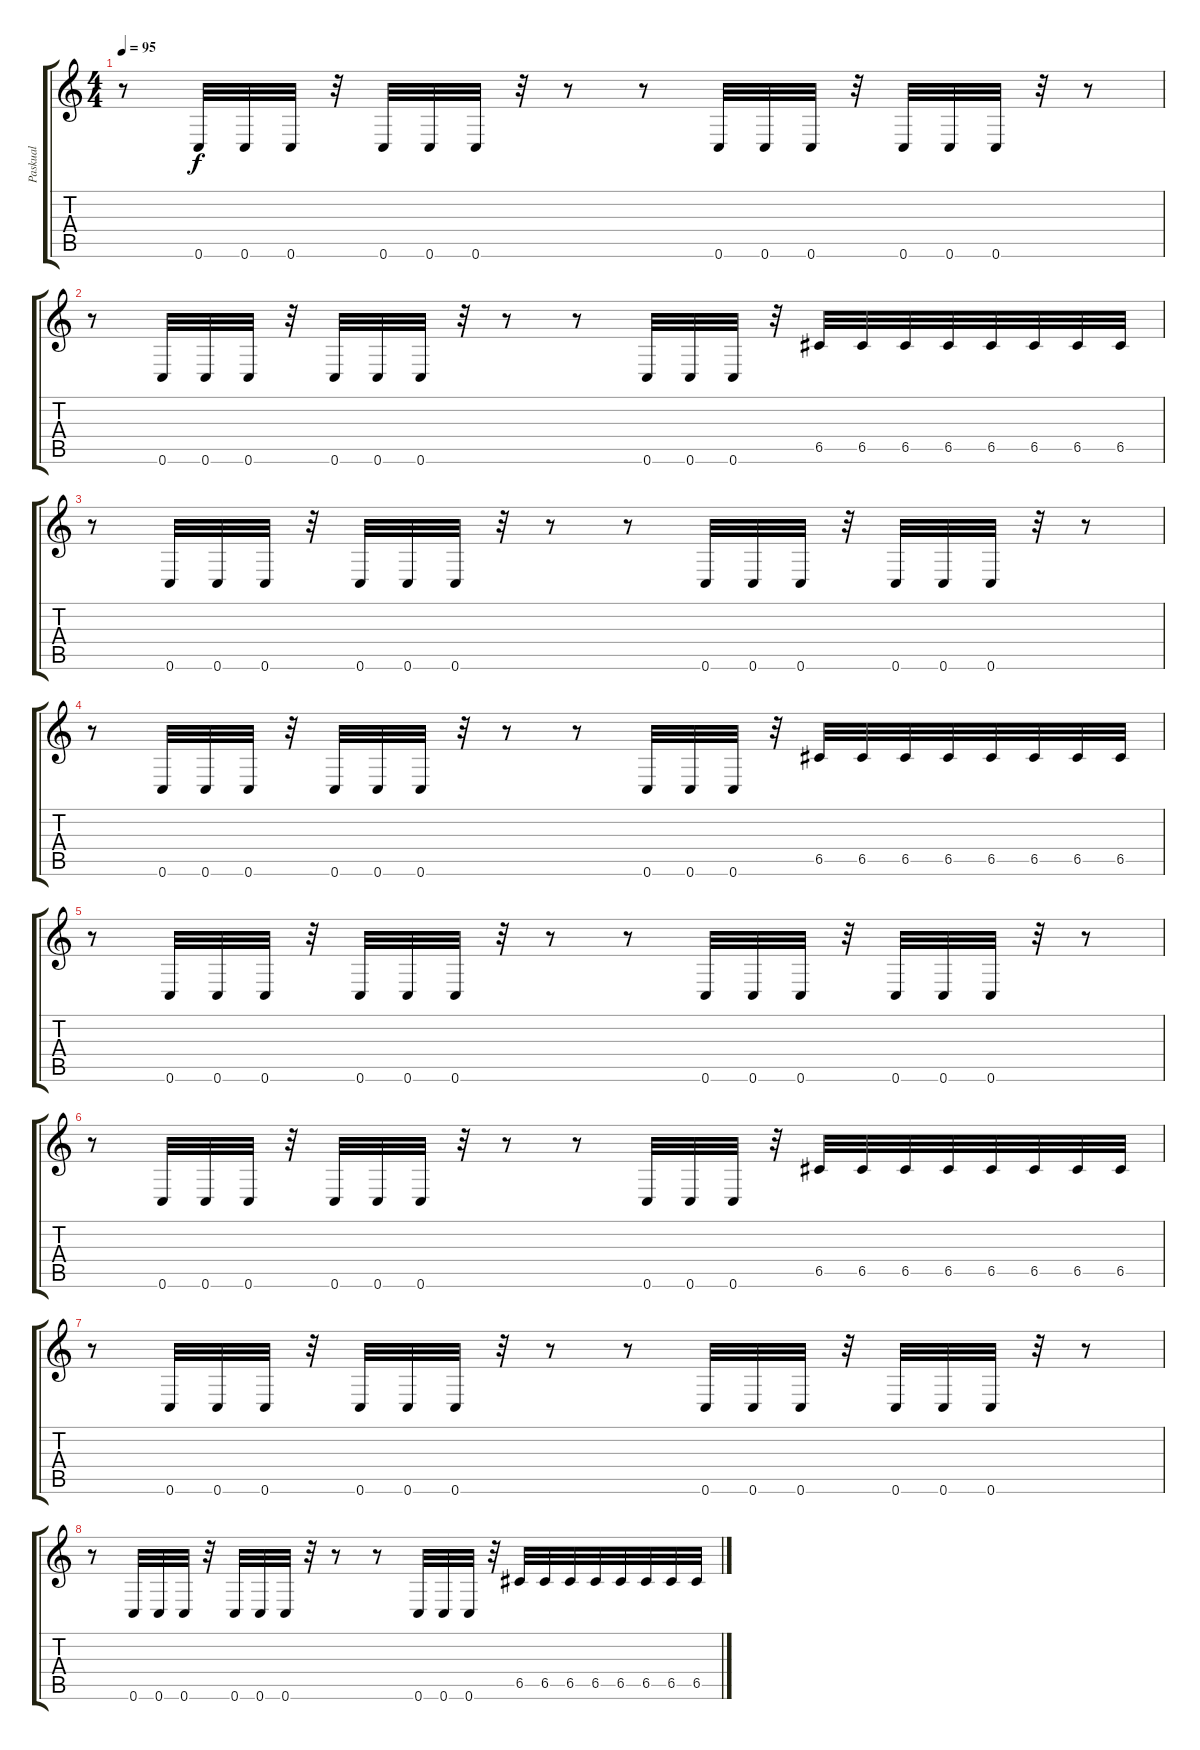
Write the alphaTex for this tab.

\track ("Paskual" "Paskual") {instrument distortionguitar}
\staff {score tabs}
\tuning (D4 A3 F3 C3 G2 C2) {hide}
\ts (4 4)
\tempo 95
\clef g2
\ks c
r.8{dy f} 0.6.32 0.6.32 0.6.32 r.32 0.6.32 0.6.32 0.6.32 r.32 r.8 r.8 0.6.32 0.6.32 0.6.32 r.32 0.6.32 0.6.32 0.6.32 r.32 r.8 |
r.8 0.6.32 0.6.32 0.6.32 r.32 0.6.32 0.6.32 0.6.32 r.32 r.8 r.8 0.6.32 0.6.32 0.6.32 r.32 6.5.32 6.5.32 6.5.32 6.5.32 6.5.32 6.5.32 6.5.32 6.5.32 |
r.8 0.6.32 0.6.32 0.6.32 r.32 0.6.32 0.6.32 0.6.32 r.32 r.8 r.8 0.6.32 0.6.32 0.6.32 r.32 0.6.32 0.6.32 0.6.32 r.32 r.8 |
r.8 0.6.32 0.6.32 0.6.32 r.32 0.6.32 0.6.32 0.6.32 r.32 r.8 r.8 0.6.32 0.6.32 0.6.32 r.32 6.5.32 6.5.32 6.5.32 6.5.32 6.5.32 6.5.32 6.5.32 6.5.32 |
r.8 0.6.32 0.6.32 0.6.32 r.32 0.6.32 0.6.32 0.6.32 r.32 r.8 r.8 0.6.32 0.6.32 0.6.32 r.32 0.6.32 0.6.32 0.6.32 r.32 r.8 |
r.8 0.6.32 0.6.32 0.6.32 r.32 0.6.32 0.6.32 0.6.32 r.32 r.8 r.8 0.6.32 0.6.32 0.6.32 r.32 6.5.32 6.5.32 6.5.32 6.5.32 6.5.32 6.5.32 6.5.32 6.5.32 |
r.8 0.6.32 0.6.32 0.6.32 r.32 0.6.32 0.6.32 0.6.32 r.32 r.8 r.8 0.6.32 0.6.32 0.6.32 r.32 0.6.32 0.6.32 0.6.32 r.32 r.8 |
r.8 0.6.32 0.6.32 0.6.32 r.32 0.6.32 0.6.32 0.6.32 r.32 r.8 r.8 0.6.32 0.6.32 0.6.32 r.32 6.5.32 6.5.32 6.5.32 6.5.32 6.5.32 6.5.32 6.5.32 6.5.32
